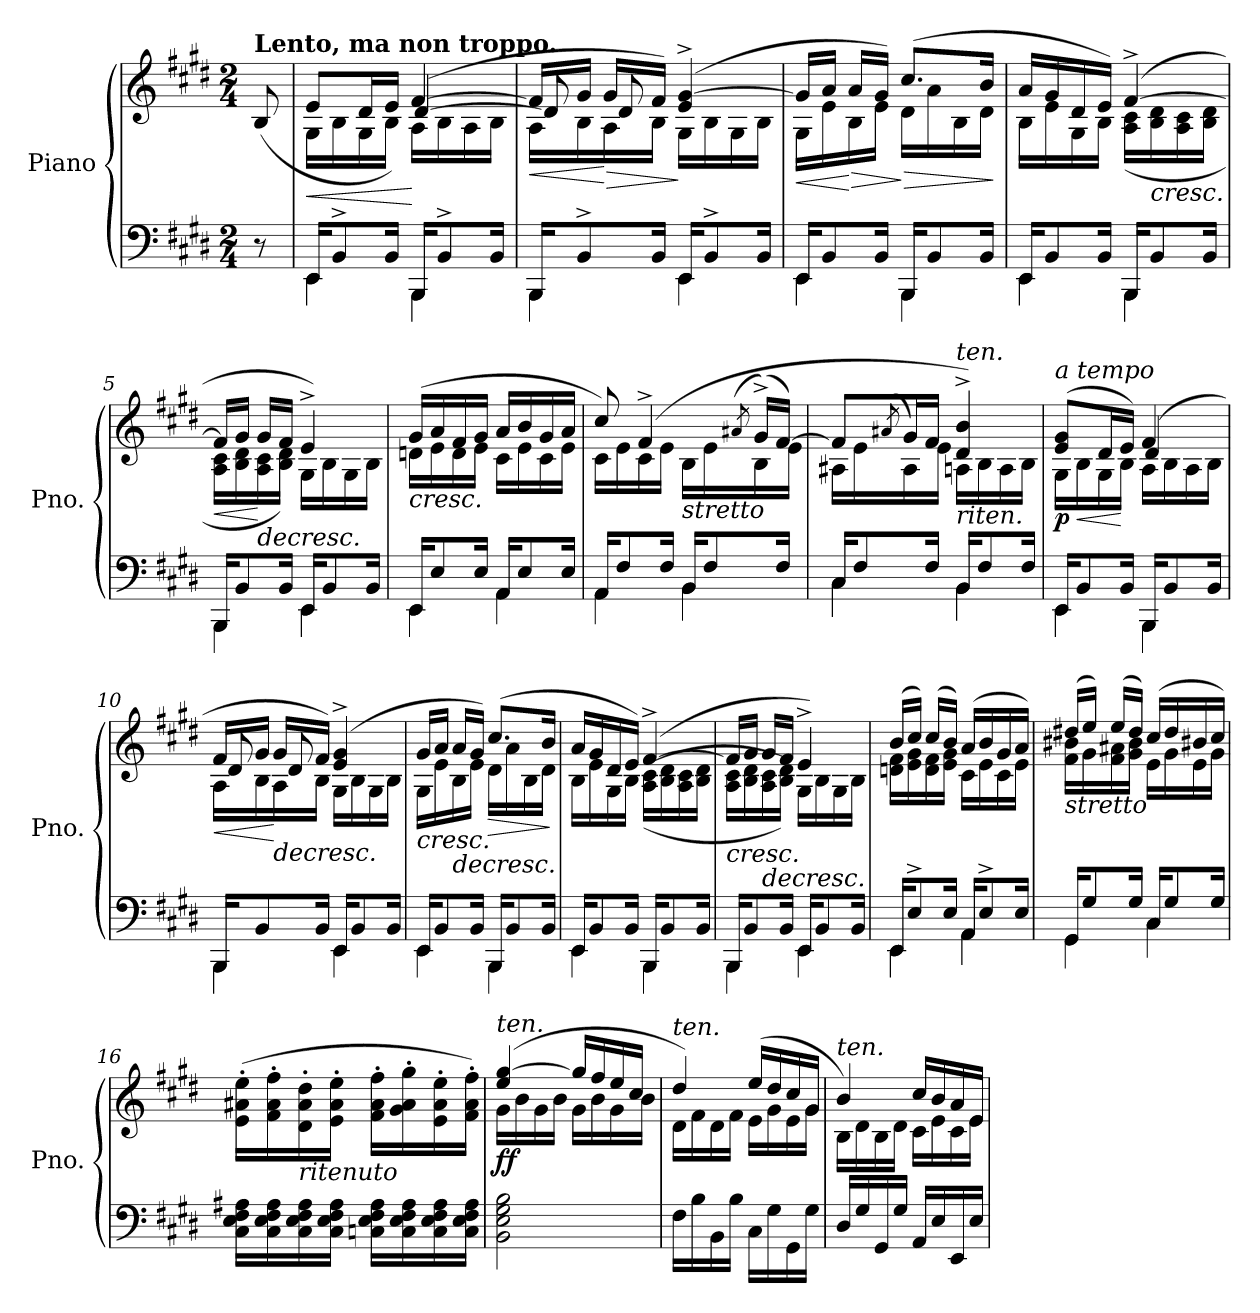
**kern	**kern	**dynam
*part1	*part1	*part1
*staff2	*staff1	*staff1/2
*I"Piano	*	*
*I'Pno.	*	*
*clefF4	*clefG2	*
*k[f#c#g#d#]	*k[f#c#g#d#]	*
*M2/4	*M2/4	*
*MM100	*MM100	*
=	=	=
!	!LO:TX:a:B:t=Lento, ma non troppo.	!
!	!	!LO:DY:b
!	!	!LO:DY:n=1:a
8r	(>8B/	p other-dynamics
=1	=1	=1
*^	*	*
!	!	!	!LO:HP:b
*	*	*^	*
*	*	*	*^	*
16EE/KL	4EE\	8e/L	16G#<\LL	4ryy	<
8BB^/	.	.	16B<\	.	.
.	.	16d#/L	16G#\	.	.
16BB/Jk	.	16e/JJ)	16B\JJ	.	.
16BBB/KL	4BBB\	(>[4f#/	16A<\LL	[4d#/	[
8BB^/	.	.	16B<\	.	.
.	.	.	16A\	.	.
16BB/Jk	.	.	16B\JJ	.	.
=2	=2	=2	=2	=2	=2
!	!	!	!	!	!LO:HP:b
16BBB/KL	4BBB\	16f#/LL]	16A\LL	8d#/]	<
8BB^/	.	16g#/JJ	16B\	.	.
!	!	!	!	!	!LO:HP:n=1:b
.	.	16g#/LL	16A\	8d#/	[ >
16BB/Jk	.	16f#/JJ)	16B\JJ	.	.
16EE/KL	4EE<\	(>4e/^ [4g#/^	16G#\LL	4ryy	]
8BB^/	.	.	16B\	.	.
.	.	.	16G#\	.	.
16BB/Jk	.	.	16B\JJ	.	.
*	*	*	*v	*v	*
=3	=3	=3	=3	=3
!	!	!	!	!LO:HP:b
16EE/KL	4EE\	16g#/LL]	16G#\LL	<
8BB/	.	16a/JJ	16e<\	.
!	!	!	!	!LO:HP:n=1:b
.	.	16a/LL	16B<\	[ >
16BB/Jk	.	16g#/JJ)	16e<\JJ	.
!	!	!	!	!LO:HP:n=1:b
16BBB/KL	4BBB\	(>8.cc#/L	16d#<\LL	] >
8BB/	.	.	16a<\	.
.	.	.	16B<\	.
16BB/Jk	.	16b/Jk	16d#<\JJ	.
*v	*v	*	*	*
*	*v	*v	*
.	.	]
=4	=4	=4
*^	*^	*
16EE/KL	4EE\	16a/LL	16B<\LL	.
8BB/	.	16g#/	16e<\	.
.	.	16d#/	16G#<\	.
16BB/Jk	.	16e/JJ)	16B<\JJ	.
16BBB/KL	4BBB\	(>[4f#^/	(<16A\<< 16c#\<<LL	.
!	!	!	!	!LO:HP:b
8BB/	.	.	16B\ 16d#\	<
.	.	.	16A\ 16c#\	.
16BB/Jk	.	.	16B\ 16d#\JJ	.
!!LO:LB:g=z	!!
=5	=5	=5	=5	=5
!	!	!	!	!LO:HP:b
16BBB/KL	4BBB\	16f#/LL]	16A\ 16c#\LL	<
8BB/	.	16g#/JJ	16B\ 16d#\	.
!	!	!	!	!LO:HP:n=1:b
.	.	16g#/LL	16A\ 16c#\	[ >
16BB/Jk	.	16f#/JJ	16B\ 16d#\JJ)	.
16EE/KL	4EE<\	4e^/)	16G#\LL	[
8BB/	.	.	16B\	.
.	.	.	16G#\	.
16BB/Jk	.	.	16B\JJ	.
=6	=6	=6	=6	=6
!	!	!	!	!LO:HP:b
16EE/KL	4EE<\	(>16g#/LL	16dn<\LL	<
8E/	.	16a/	16e\	.
.	.	16f#/	16d\	.
16E/Jk	.	16g#/JJ	16e<\JJ	.
!	!	!	!	!LO:DY:n=1:b
16AA/KL	4AA\	16a/LL	16c#<\LL	] other-dynamics
8E/	.	16b/	16e\	.
.	.	16g#/	16c#\	.
16E/Jk	.	16a/JJ	16e\JJ	.
=7	=7	=7	=7	=7
16AA/KL	4AA\	8cc#/)	16c#\LL	.
8F#/	.	.	16e\	.
.	.	(>4f#^/	16c#\	.
16F#/Jk	.	.	16e\JJ	.
!	!	!	!LO:TX:b:i:t=stretto	!
16BB/KL	4BB\	.	16B\LL	.
8F#/	.	.	16e\	.
.	.	(>8qa#X/	.	.
.	.	(>16g#^/LL)	16B\	.
16F#/Jk	.	[16f#/JJ)	16e\JJ	.
=8	=8	=8	=8	=8
16C#</KL	4C#\	8f#/L]	16A#X\LL	.
8F#/	.	.	16e\	.
.	.	(>8qa#X/	.	.
.	.	16g#/L)	16A#\	.
16F#/Jk	.	16f#/JJ	16e\JJ	.
!	!	!LO:TX:a:i:t=ten.	!	!
!	!	!LO:TX:b:i:t=riten.	!	!
16BB/KL	4BB\	4d#/^ 4b/^)	16An\LL	.
8F#/	.	.	16B\	.
.	.	.	16A\	.
16F#</Jk	.	.	16B\JJ	.
!!LO:LB:g=z
=9	=9	=9	=9	=9
*	*	*	*^	*
!	!	!LO:TX:a:i:t=a tempo	!	!	!
!	!	!	!	!	!LO:DY:b
16EE/KL	4EE<<\	(>8e/ 8g#/L	16G#<\LL	4ryy	p
!	!	!	!	!	!LO:HP:b
8BB/	.	.	16B<\	.	<
.	.	16d#/L	16G#\	.	.
16BB/Jk	.	16e/JJ)	16B\JJ	.	[
16BBB/KL	4BBB\	(>4f#/	16A<\LL	4d#/	.
8BB/	.	.	16B<\	.	.
.	.	.	16A\	.	.
16BB/Jk	.	.	16B\JJ	.	.
=10	=10	=10	=10	=10	=10
!	!	!	!	!	!LO:HP:b
16BBB/KL	4BBB\	16f#/LL	16A\LL	8d#/	<
8BB/	.	16g#/JJ	16B\	.	.
!	!	!	!	!	!LO:HP:n=1:b
.	.	16g#/LL	16A\	8d#/	[ >
16BB/Jk	.	16f#/JJ)	16B\JJ	.	.
16EE/KL	4EE<\	(>4e/^ 4g#/^	16G#\LL	4ryy	[
8BB/	.	.	16B\	.	.
.	.	.	16G#\	.	.
16BB/Jk	.	.	16B\JJ	.	.
*	*	*	*v	*v	*
=11	=11	=11	=11	=11
!	!	!	!	!LO:HP:b
16EE/KL	4EE\	16g#/LL	16G#\LL	<
8BB/	.	16a/JJ	16e<\	.
!	!	!	!	!LO:HP:n=1:b
.	.	16a/LL	16B<\	] >
16BB/Jk	.	16g#/JJ)	16e<\JJ	.
!	!	!	!	!LO:HP:n=1:b
16BBB/KL	4BBB\	(>8.cc#/L	16d#<\LL	[ >
8BB/	.	.	16a<\	.
.	.	.	16B<\	.
16BB/Jk	.	16b/Jk	16d#<\JJ	.
*v	*v	*	*	*
*	*v	*v	*
.	.	]
=12	=12	=12
*^	*^	*
16EE/KL	4EE\	16a/LL	16B<\LL	.
8BB/	.	16g#/	16e<\	.
.	.	16d#/	16G#<\	.
16BB/Jk	.	16e/JJ)	16B<\JJ	.
16BBB/KL	4BBB\	(>[4f#^/	(<(<16A\<< 16c#\<<LL	.
8BB/	.	.	16B\ 16d#\	.
.	.	.	16A\ 16c#\	.
16BB/Jk	.	.	16B\ 16d#\JJ	.
!!LO:PB:g=z	!!
=13	=13	=13	=13	=13
!	!	!	!	!LO:HP:b
16BBB/KL	4BBB\	16f#/LL]	16A\ 16c#\LL	<
8BB/	.	16g#/JJ	16B\ 16d#\	.
!	!	!	!	!LO:HP:n=1:b
.	.	16g#/LL	16A\ 16c#\	] >
16BB/Jk	.	16f#/JJ	16B\ 16d#\JJ))	.
16EE/KL	4EE<\	4e^/)	16G#\LL	[
8BB/	.	.	16B\	.
.	.	.	16G#\	.
16BB/Jk	.	.	16B\JJ	.
=14	=14	=14	=14	=14
!	!	!	!	!LO:DY:b
16EE/KL	4EE<\	(>16b/LL	16dn\ 16f#\LL	other-dynamics
8E^/	.	16cc#/JJ)	16e\ 16g#\	.
.	.	(>16cc#/LL	16d\ 16f#\	.
16E/Jk	.	16b/JJ)	16e\ 16g#\JJ	.
16AA/KL	4AA\	(>16a/LL	16c#\LL	.
8E^/	.	16b/	16e\	.
.	.	16g#/	16c#\	.
16E/Jk	.	16a/JJ)	16e\JJ	.
=15	=15	=15	=15	=15
!	!	!LO:TX:b:i:t=stretto	!	!
16GG#/KL	4GG#\	(>16dd#X/LL	16f#\ 16b#X\LL	.
8G#/	.	16ee/JJ)	16g#\	.
.	.	(>16ee/LL	16f#\ 16a#X\	.
16G#/Jk	.	16dd#/JJ)	16g#\ 16b#\JJ	.
!	!	!	!	!LO:DY:b
16C#/KL	4C#\	(>16cc#/LL	16e\LL	other-dynamics
8G#/	.	16dd#/	16g#\	.
.	.	16b#X/	16e\	.
16G#/Jk	.	16cc#/JJ)	16g#\JJ	.
*v	*v	*	*	*
=16	=16	=16	=16
!	!	!	!LO:DY:a
*	*v	*v	*
16C#\< 16E\< 16F#\< 16A#X\<LL	(>16e\' 16a#X\' 16ee\'LL	other-dynamics
16C#\ 16E\ 16F#\ 16A#\	16f#\' 16a#\' 16ff#\'	.
!	!LO:TX:b:i:t=ritenuto	!
16C#\ 16E\ 16F#\ 16A#\	16d#\' 16a#\' 16dd#\'	.
16C#\ 16E\ 16F#\ 16A#\JJ	16e\' 16a#\' 16ee\'JJ	.
16Cn\< 16E\< 16F#\< 16A#\<LL	16f#\' 16a#\' 16ff#\'LL	.
16C\ 16E\ 16F#\ 16A#\	16g#\' 16a#\' 16gg#\'	.
16C\ 16E\ 16F#\ 16A#\	16e\' 16a#\' 16ee\'	.
16C\ 16E\ 16F#\ 16A#\JJ	16f#\' 16a#\' 16ff#\'JJ)	.
!!LO:LB:g=z
=17	=17	=17
*	*^	*
!	!LO:TX:a:i:t=ten.	!	!
!	!	!	!LO:DY:b
2BB\ 2E\ 2G#\ 2B\	(>4ee/ [4gg#/	16g#<\LL	ff
.	.	16b\	.
.	.	16g#<\	.
.	.	16b\JJ	.
.	16gg#/LL]	16g#\LL	.
.	16ff#/	16b\	.
.	16ee/	16g#\	.
.	16cc#/JJ	16b<\JJ	]
=18	=18	=18	=18
!	!LO:TX:a:i:t=ten.	!	!
!	!	!	!LO:DY:b
16F#<\LL	4dd#/)	16d#<\LL	other-dynamics
16B\	.	16f#<\	.
16BB\	.	16d#\	.
16B\JJ	.	16f#\JJ	.
16C#<\LL	(>16ee/LL	16e\LL	.
16G#\	16dd#/	16g#\	.
16GG#\	16cc#/	16e\	.
16G#\JJ	16g#/JJ	16g#\JJ	.
=19	=19	=19	=19
!	!LO:TX:a:i:t=ten.	!	!
16D#</LL	4b/)	16B\LL	.
16G#/	.	16d#\	.
16GG#/	.	16B\	.
16G#/JJ	.	16d#\JJ	.
!	!	!	!LO:DY:b
16AA</LL	16cc#/LL	16c#\LL	other-dynamics
16E/	16b/	16e\	.
16EE/	16a/	16c#\	.
16E/JJ	16e/JJ	16e\JJ	.
*	*v	*v	*
=	=	=
*-	*-	*-
